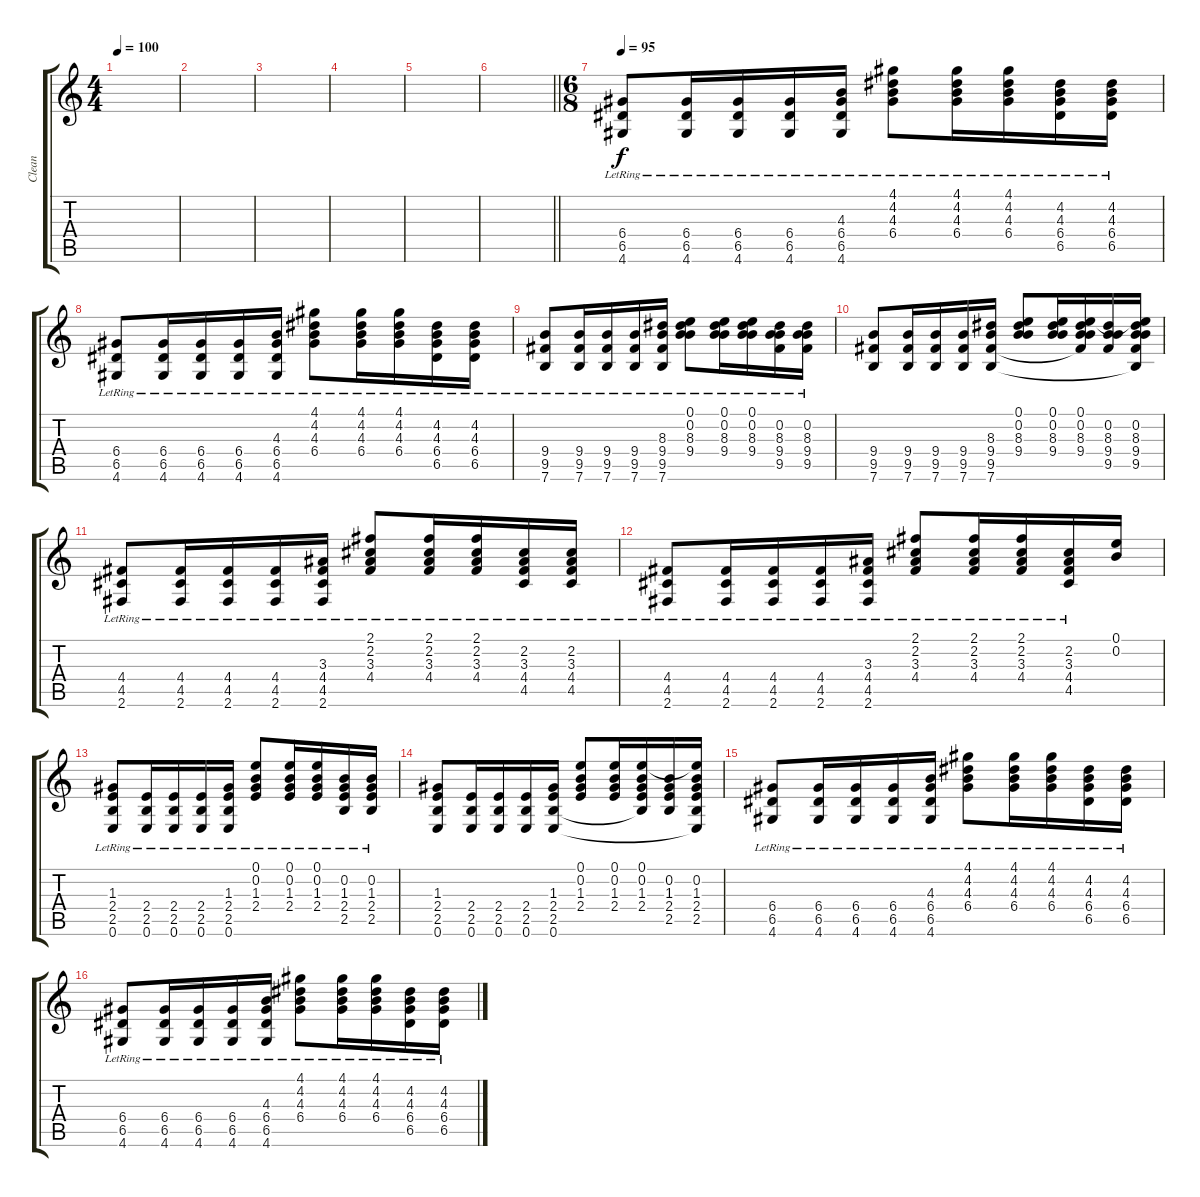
\track ("Clean" "Clean") {instrument acousticguitarsteel}
\staff {score tabs}
\tuning (E4 B3 G3 D3 A2 E2) {hide}
\ts (4 4)
\tempo 100
\clef g2
\ks c
|
|
|
|
|
\barLineRight lightlight
|
\ts (6 8)
\tempo 95
(6.4{lr} 6.5{lr} 4.6{lr}).8 (6.4{lr} 6.5{lr} 4.6{lr}).16 (6.4{lr} 6.5{lr} 4.6{lr}).16 (6.4{lr} 6.5{lr} 4.6{lr}).16 (4.3{lr} 6.4{lr} 6.5{lr} 4.6{lr}).16 (4.1{lr} 4.2{lr} 4.3{lr} 6.4{lr}).8 (4.1{lr} 4.2{lr} 4.3{lr} 6.4{lr}).16 (4.1{lr} 4.2{lr} 4.3{lr} 6.4{lr}).16 (4.2{lr} 4.3{lr} 6.4{lr} 6.5{lr}).16 (4.2{lr} 4.3{lr} 6.4{lr} 6.5{lr}).16 |
(6.4{lr} 6.5{lr} 4.6{lr}).8 (6.4{lr} 6.5{lr} 4.6{lr}).16 (6.4{lr} 6.5{lr} 4.6{lr}).16 (6.4{lr} 6.5{lr} 4.6{lr}).16 (4.3{lr} 6.4{lr} 6.5{lr} 4.6{lr}).16 (4.1{lr} 4.2{lr} 4.3{lr} 6.4{lr}).8 (4.1{lr} 4.2{lr} 4.3{lr} 6.4{lr}).16 (4.1{lr} 4.2{lr} 4.3{lr} 6.4{lr}).16 (4.2{lr} 4.3{lr} 6.4{lr} 6.5{lr}).16 (4.2{lr} 4.3{lr} 6.4{lr} 6.5{lr}).16 |
(9.4{lr} 9.5{lr} 7.6{lr}).8 (9.4{lr} 9.5{lr} 7.6{lr}).16 (9.4{lr} 9.5{lr} 7.6{lr}).16 (9.4{lr} 9.5{lr} 7.6{lr}).16 (8.3{lr} 9.4{lr} 9.5{lr} 7.6{lr}).16 (0.1{lr} 0.2{lr} 8.3{lr} 9.4{lr}).8 (0.1{lr} 0.2{lr} 8.3{lr} 9.4{lr}).16 (0.1{lr} 0.2{lr} 8.3{lr} 9.4{lr}).16 (0.2{lr} 8.3{lr} 9.4{lr} 9.5{lr}).16 (0.2{lr} 8.3{lr} 9.4{lr} 9.5{lr}).16 |
(9.4 9.5 7.6).8 (9.4 9.5 7.6).16 (9.4 9.5 7.6).16 (9.4 9.5 7.6).16 (8.3 9.4 9.5 7.6).16 (0.1 0.2 8.3 9.4).8 (0.1 0.2 8.3 9.4).16 (0.1 0.2 8.3 9.4 9.5{t}).16 (0.2 8.3 9.4 9.5).16 (0.1{t} 0.2 8.3 9.4 9.5 7.6{t}).16 |
(4.4{lr} 4.5{lr} 2.6{lr}).8 (4.4{lr} 4.5{lr} 2.6{lr}).16 (4.4{lr} 4.5{lr} 2.6{lr}).16 (4.4{lr} 4.5{lr} 2.6{lr}).16 (3.3{lr} 4.4{lr} 4.5{lr} 2.6{lr}).16 (2.1{lr} 2.2{lr} 3.3{lr} 4.4{lr}).8 (2.1{lr} 2.2{lr} 3.3{lr} 4.4{lr}).16 (2.1{lr} 2.2{lr} 3.3{lr} 4.4{lr}).16 (2.2{lr} 3.3{lr} 4.4{lr} 4.5{lr}).16 (2.2{lr} 3.3{lr} 4.4{lr} 4.5{lr}).16 |
(4.4{lr} 4.5{lr} 2.6{lr}).8 (4.4{lr} 4.5{lr} 2.6{lr}).16 (4.4{lr} 4.5{lr} 2.6{lr}).16 (4.4{lr} 4.5{lr} 2.6{lr}).16 (3.3{lr} 4.4{lr} 4.5{lr} 2.6{lr}).16 (2.1{lr} 2.2{lr} 3.3{lr} 4.4{lr}).8 (2.1{lr} 2.2{lr} 3.3{lr} 4.4{lr}).16 (2.1{lr} 2.2{lr} 3.3{lr} 4.4{lr}).16 (2.2{lr} 3.3{lr} 4.4{lr} 4.5{lr}).16 (0.1 0.2).16 |
(1.3 2.4 2.5{lr} 0.6).8 (2.4{lr} 2.5{lr} 0.6{lr}).16 (2.4{lr} 2.5{lr} 0.6{lr}).16 (2.4{lr} 2.5{lr} 0.6{lr}).16 (1.3{lr} 2.4{lr} 2.5{lr} 0.6{lr}).16 (0.1{lr} 0.2{lr} 1.3{lr} 2.4{lr}).8 (0.1{lr} 0.2{lr} 1.3{lr} 2.4{lr}).16 (0.1{lr} 0.2{lr} 1.3{lr} 2.4{lr}).16 (0.2{lr} 1.3{lr} 2.4{lr} 2.5{lr}).16 (0.2 1.3 2.4 2.5{lr}).16 |
(1.3 2.4 2.5 0.6).8 (2.4 2.5 0.6).16 (2.4 2.5 0.6).16 (2.4 2.5 0.6).16 (1.3 2.4 2.5 0.6).16 (0.1 0.2 1.3 2.4).8 (0.1 0.2 1.3 2.4).16 (0.1 0.2 1.3 2.4 2.5{t}).16 (0.2 1.3 2.4 2.5).16 (0.1{t} 0.2 1.3 2.4 2.5 0.6{t}).16 |
(6.4{lr} 6.5{lr} 4.6{lr}).8 (6.4{lr} 6.5{lr} 4.6{lr}).16 (6.4{lr} 6.5{lr} 4.6{lr}).16 (6.4{lr} 6.5{lr} 4.6{lr}).16 (4.3{lr} 6.4{lr} 6.5{lr} 4.6{lr}).16 (4.1{lr} 4.2{lr} 4.3{lr} 6.4{lr}).8 (4.1{lr} 4.2{lr} 4.3{lr} 6.4{lr}).16 (4.1{lr} 4.2{lr} 4.3{lr} 6.4{lr}).16 (4.2{lr} 4.3{lr} 6.4{lr} 6.5{lr}).16 (4.2{lr} 4.3{lr} 6.4{lr} 6.5{lr}).16 |
(6.4{lr} 6.5{lr} 4.6{lr}).8 (6.4{lr} 6.5{lr} 4.6{lr}).16 (6.4{lr} 6.5{lr} 4.6{lr}).16 (6.4{lr} 6.5{lr} 4.6{lr}).16 (4.3{lr} 6.4{lr} 6.5{lr} 4.6{lr}).16 (4.1{lr} 4.2{lr} 4.3{lr} 6.4{lr}).8 (4.1{lr} 4.2{lr} 4.3{lr} 6.4{lr}).16 (4.1{lr} 4.2{lr} 4.3{lr} 6.4{lr}).16 (4.2{lr} 4.3{lr} 6.4{lr} 6.5{lr}).16 (4.2{lr} 4.3{lr} 6.4{lr} 6.5{lr}).16
